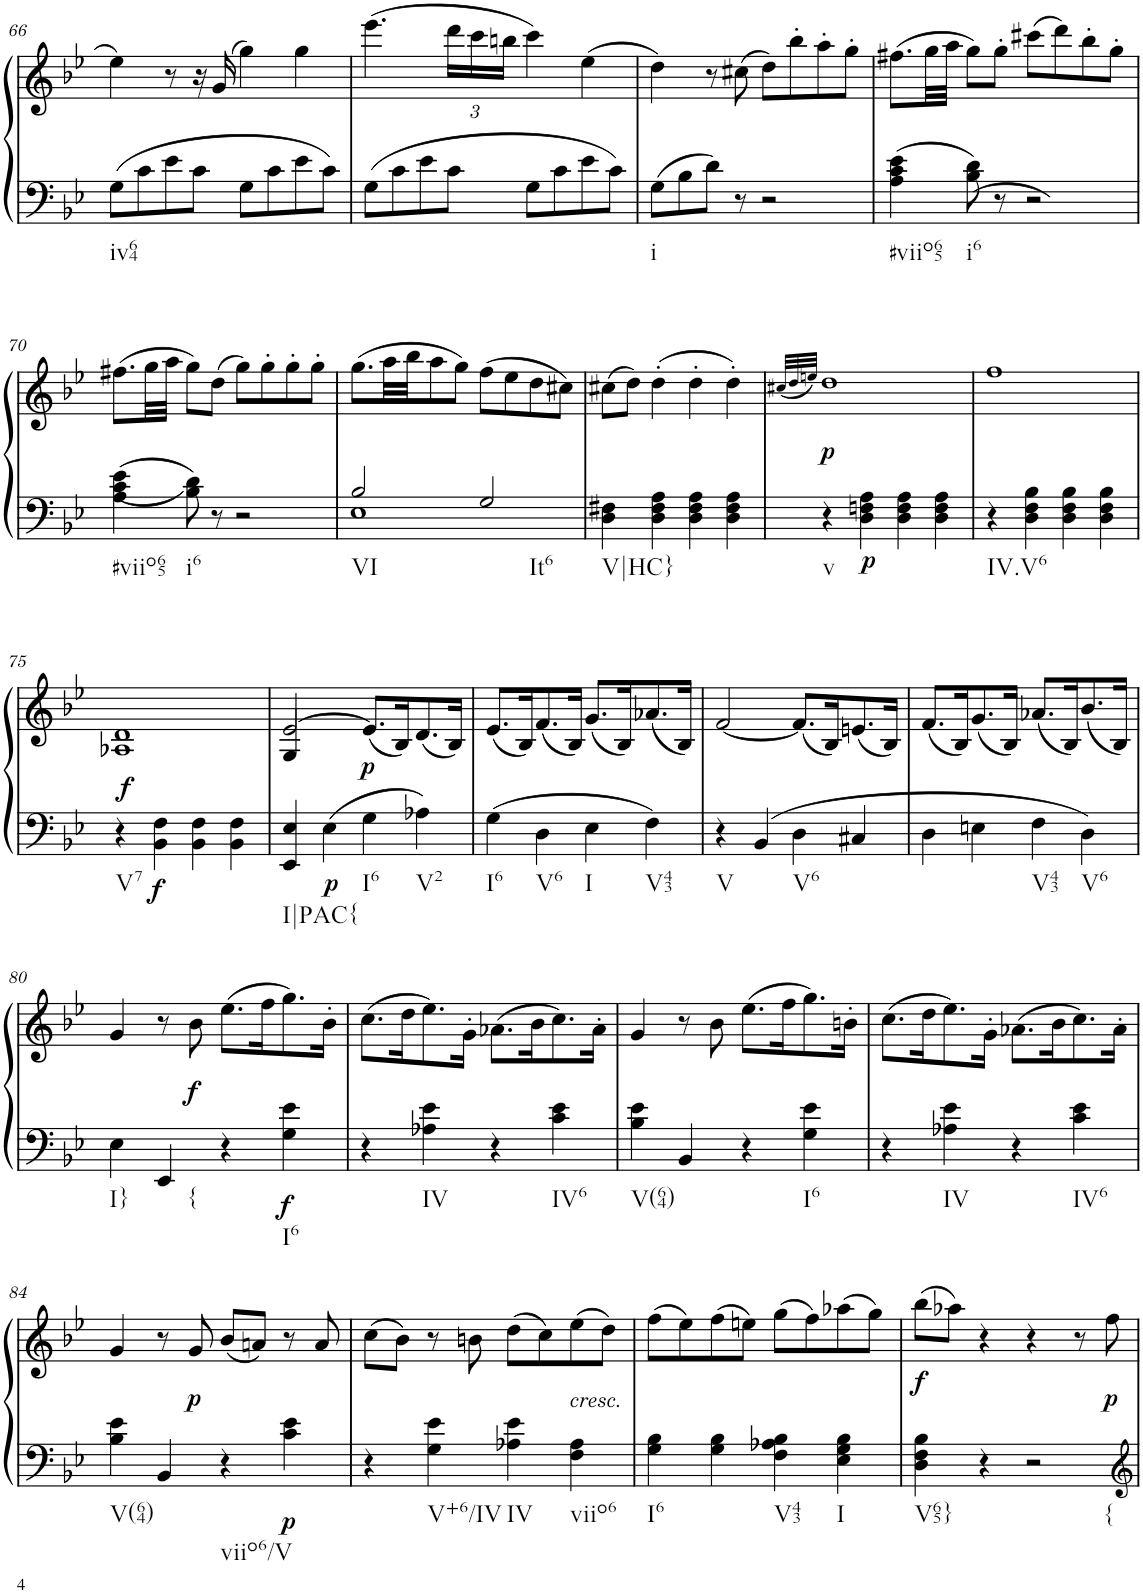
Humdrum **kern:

**kern	**kern	**dynam
*part1	*part1	*part1
*staff2	*staff1	*staff1/2
*I"Piano, Piano right	*	*
*I'Pno.	*	*
!!LO:PB:g=z
*clefF4	*clefG2	*
*k[b-e-]	*k[b-e-]	*
*M2/2	*M2/2	*
*met(c|)	*met(c|)	*
=66	=66	=66
!LO:TX:b:t=iv64	!	!
8G\L	4ee-\	.
8c\	.	.
8e-\	8r	.
8c\J	16r	.
.	(16g/	.
8G\L	4gg\)	.
8c\	.	.
8e-\	4gg\	.
8c\J	.	.
=67	=67	=67
8G\L	(4.eee-\	.
8c\	.	.
8e-\	.	.
*	*Xbrackettup	*
8c\J	24ddd\LL	.
.	24ccc\	.
.	24bbn\JJ	.
8G\L	4ccc\)	.
8c\	.	.
8e-\	(4ee-\	.
8c\J	.	.
=68	=68	=68
!LO:TX:b:t=i	!	!
8G\L	4dd\)	.
8B-\	.	.
8d\J	8r	.
8r	(8cc#X\	.
2r	8dd\L)	.
.	8bb-'\	.
.	8aa'\	.
.	8gg'\J	.
=69	=69	=69
!LO:TX:b:t=#viio65	!	!
4A\ 4c\ 4e-\	(8.ff#X\L	.
.	32gg\LL	.
.	32aa\JJJ	.
!LO:TX:b:t=i6	!	!
8B-\ 8d\	8gg\L)	.
8r	8gg'\J	.
2r	(8ccc#X\L	.
.	8ddd\)	.
.	8bb-'\	.
.	8gg'\J	.
!!LO:LB:g=z
=70	=70	=70
!LO:TX:b:t=#viio65	!	!
4A\ 4c\ 4e-\	(8.ff#X\L	.
.	32gg\LL	.
.	32aa\JJJ	.
!LO:TX:b:t=i6	!	!
8B-\ 8d\	8gg\L)	.
8r	(8dd\J	.
2r	8gg\L)	.
.	8gg'\	.
.	8gg'\	.
.	8gg'\J	.
=71	=71	=71
*^	*	*
!LO:TX:b:t=VI	!	!	!
2B-/	1E-	(8.gg\L	.
.	.	32aa\LL	.
.	.	32bb-\JJ	.
.	.	8aa\	.
.	.	8gg\J)	.
!LO:TX:b:t=It6	!	!	!
2G/	.	(8ff\L	.
.	.	8ee-\	.
.	.	8dd\	.
.	.	8cc#X\J)	.
*v	*v	*	*
=72	=72	=72
!LO:TX:b:t=V|HC}	!	!
4D\ 4F#X\	(8cc#X\L	.
.	8dd\J)	.
4D\ 4F#\ 4A\	(4dd'\	.
4D\ 4F#\ 4A\	4dd'\	.
4D\ 4F#\ 4A\	4dd'\)	.
=73	=73	=73
.	(32qcc#X/LLL	.
.	32qdd/	.
.	32qeen/JJJ)	.
!LO:TX:b:t=v	!	!
!	!	!LO:DY:b
4r	1dd	p
!	!	!LO:DY:b=2
4D\ 4Fn\ 4A\	.	p
4D\ 4F\ 4A\	.	.
4D\ 4F\ 4A\	.	.
=74	=74	=74
!LO:TX:b:t=IV.V6	!	!
4r	1ff	.
4D\ 4F\ 4B-\	.	.
4D\ 4F\ 4B-\	.	.
4D\ 4F\ 4B-\	.	.
!!LO:LB:g=z
=75	=75	=75
!LO:TX:b:t=V7	!	!
!	!	!LO:DY:a=2
4r	1A-X 1d	f
!	!	!LO:DY:b=2
4BB-\ 4F\	.	f
4BB-\ 4F\	.	.
4BB-\ 4F\	.	.
=76	=76	=76
*	*^	*
!LO:TX:b:t=I|PAC{	!	!	!
4EE-/ 4E-/	[2e-/	4G/	.
!	!	!	!LO:DY:b=2
4E-\	.	2.ryy	p
!LO:TX:b:t=I6	!	!	!
!	!	!	!LO:DY:b
4G\	(<8.e-/L]	.	p
.	16B-/K)	.	.
!LO:TX:b:t=V2	!	!	!
4A-X\	(<8.d/	.	.
.	16B-/Jk)	.	.
*	*v	*v	*
=77	=77	=77
!LO:TX:b:t=I6	!	!
4G\	(<8.e-/L	.
.	16B-/K)	.
!LO:TX:b:t=V6	!	!
4D\	(8.f/	.
.	16B-/Jk)	.
!LO:TX:b:t=I	!	!
4E-\	(8.g/L	.
.	16B-/K)	.
!LO:TX:b:t=V43	!	!
4F\	(8.a-X/	.
.	16B-/Jk)	.
=78	=78	=78
!LO:TX:b:t=V	!	!
4r	[2f/	.
4BB-/	.	.
!LO:TX:b:t=V6	!	!
4D\	(8.f/L]	.
.	16B-/K)	.
4C#X/	(8.en/	.
.	16B-/Jk)	.
=79	=79	=79
4D\	(8.f/L	.
.	16B-/K)	.
4En\	(8.g/	.
.	16B-/Jk)	.
!LO:TX:b:t=V43	!	!
4F\	(8.a-X/L	.
.	16B-/K)	.
!LO:TX:b:t=V6	!	!
4D\	(8.b-/	.
.	16B-/Jk)	.
!!LO:LB:g=z
=80	=80	=80
!LO:TX:b:t=I}	!	!
4E-\	4g/	.
!LO:TX:b:t={	!	!
4EE-/	8r	.
!	!	!LO:DY:b
.	8b-\	f
4r	(8.ee-\L	.
.	16ff\K	.
!LO:TX:b:t=I6	!	!
!	!	!LO:DY:b=2
4G\ 4e-\	8.gg\)	f
.	16b-'\Jk	.
=81	=81	=81
4r	(8.cc\L	.
.	16dd\K	.
!LO:TX:b:t=IV	!	!
4A-X\ 4e-\	8.ee-\)	.
.	16g'\Jk	.
4r	(8.a-X\L	.
.	16b-\K	.
!LO:TX:b:t=IV6	!	!
4c\ 4e-\	8.cc\)	.
.	16a-'\Jk	.
=82	=82	=82
!LO:TX:b:t=V(64)	!	!
4B-\ 4e-\	4g/	.
4BB-/	8r	.
.	8b-\	.
4r	(8.ee-\L	.
.	16ff\K	.
!LO:TX:b:t=I6	!	!
4G\ 4e-\	8.gg\)	.
.	16bn'\Jk	.
=83	=83	=83
4r	(8.cc\L	.
.	16dd\K	.
!LO:TX:b:t=IV	!	!
4A-X\ 4e-\	8.ee-\)	.
.	16g'\Jk	.
4r	(8.a-X\L	.
.	16b-\K	.
!LO:TX:b:t=IV6	!	!
4c\ 4e-\	8.cc\)	.
.	16a-'\Jk	.
!!LO:LB:g=z
=84	=84	=84
!LO:TX:b:t=V(64)	!	!
4B-\ 4e-\	4g/	.
4BB-/	8r	.
!	!	!LO:DY:b
.	8g/	p
!LO:TX:b:t=viio6/V	!	!
4r	(8b-/L	.
.	8an/J)	.
!	!	!LO:DY:b=2
4c\ 4e-\	8r	p
.	8a/	.
=85	=85	=85
4r	(8cc\L	.
.	8b-\J)	.
!LO:TX:b:t=V+6/IV	!	!
4G\ 4e-\	8r	.
.	8bn\	.
!LO:TX:b:t=IV	!	!
4A-X\ 4e-\	(8dd\L	.
.	8cc\)	.
!	!LO:TX:b:i:t=cresc.	!
!LO:TX:b:t=viio6	!	!
4F\ 4A-\	(8ee-\	.
.	8dd\J)	.
=86	=86	=86
!LO:TX:b:t=I6	!	!
4G\ 4B-\	(8ff\L	.
.	8ee-\)	.
4G\ 4B-\	(8ff\	.
.	8een\J)	.
!LO:TX:b:t=V43	!	!
4F\ 4A-X\ 4B-\	(8gg\L	.
.	8ff\)	.
!LO:TX:b:t=I	!	!
4E-\ 4G\ 4B-\	(8aa-X\	.
.	8gg\J)	.
=87	=87	=87
!LO:TX:b:t=V65}	!	!
!	!	!LO:DY:b
4D\ 4F\ 4B-\	(8bb-\L	f
.	8aa-X\J)	.
4r	4r	.
!LO:TX:b:t={	!	!
2r	4r	.
.	8r	.
!	!	!LO:DY:b
.	8ff\	p
=	=	=
*-	*-	*-
